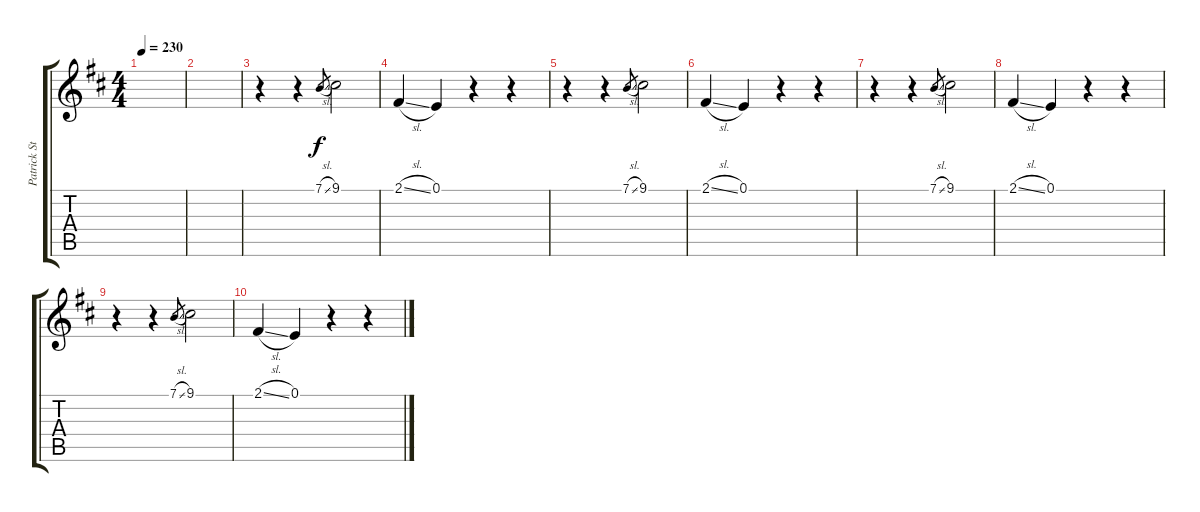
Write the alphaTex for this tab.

\track ("Patrick Stump(Lead Vocals) " "Patrick St") {instrument clarinet}
\staff {score tabs}
\tuning (E4 B3 G3 D3 A2 E2) {hide}
\ts (4 4)
\tempo 230
\clef g2
\ks d
|
|
r.4 r.4 7.1{sl}.8{gr} 9.1.2 |
2.1{sl}.4 0.1.4 r.4 r.4 |
r.4 r.4 7.1{sl}.8{gr} 9.1.2 |
2.1{sl}.4 0.1.4 r.4 r.4 |
r.4 r.4 7.1{sl}.8{gr} 9.1.2 |
2.1{sl}.4 0.1.4 r.4 r.4 |
r.4 r.4 7.1{sl}.8{gr} 9.1.2 |
2.1{sl}.4 0.1.4 r.4 r.4
